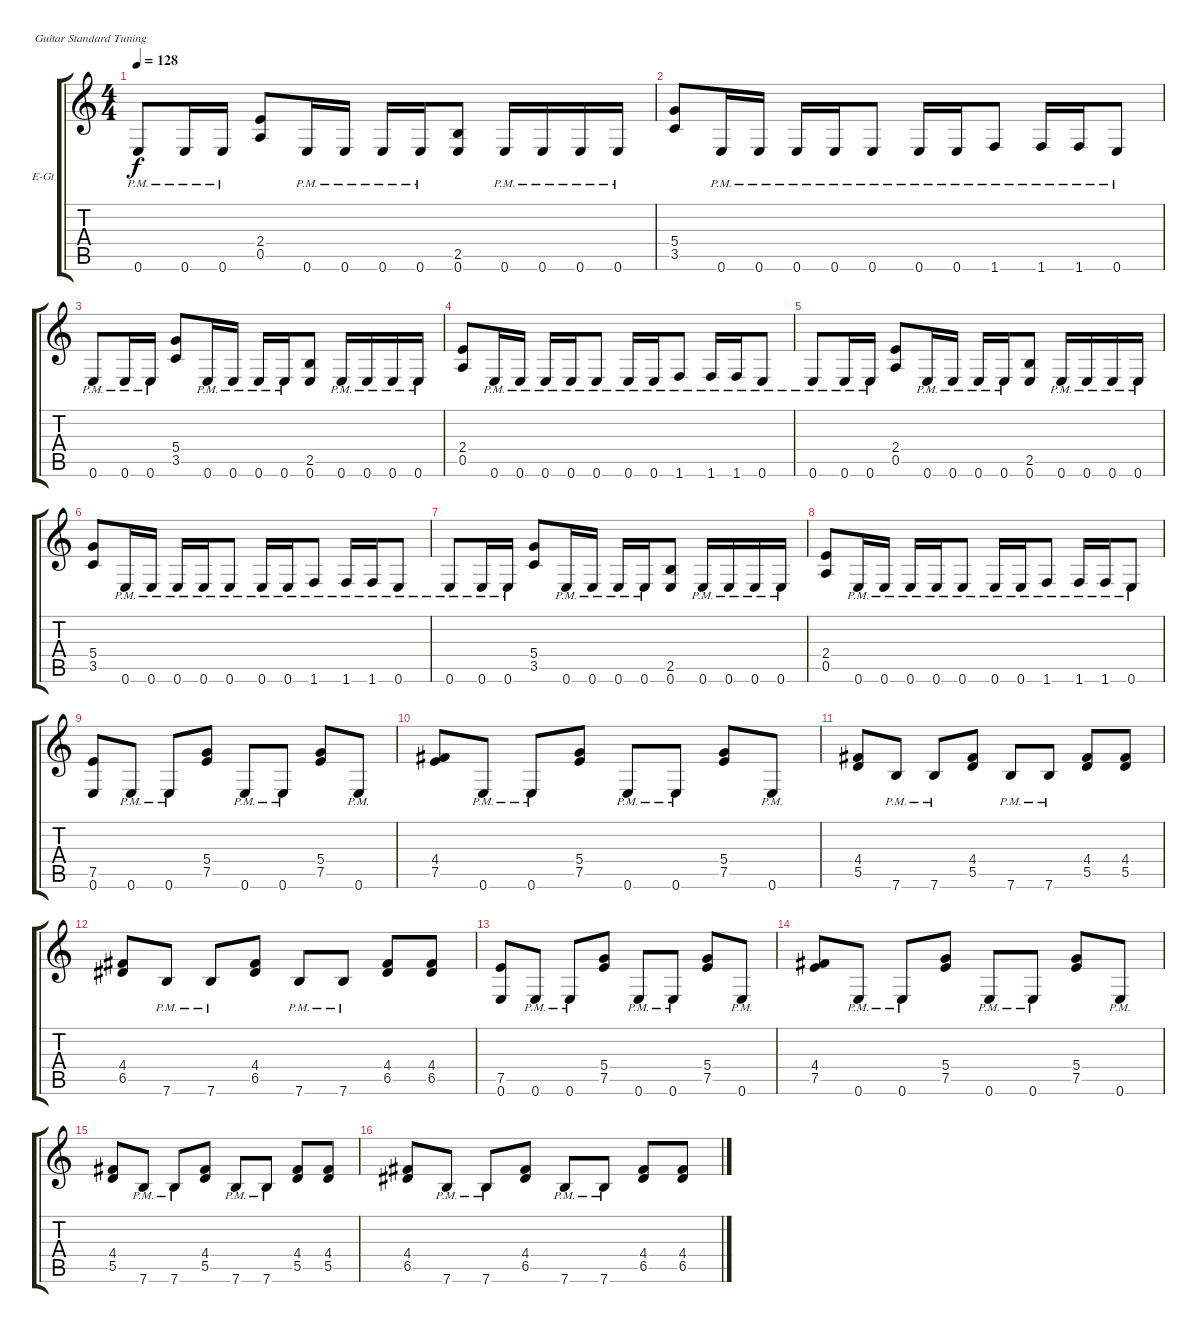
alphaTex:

\defaultSystemsLayout 4
\bracketExtendMode groupsimilarinstruments
\firstSystemTrackNameOrientation horizontal
\otherSystemsTrackNameOrientation horizontal
\track ("Kirk Hammett (Dist.Gtr.2)" "E-Gt") {instrument distortionguitar}
\staff {score tabs}
\tuning (E4 B3 G3 D3 A2 E2)
\ts (4 4)
\tempo 128
\clef g2
\scale
0.515005
\ks c
0.6{pm}.8{dy f} 0.6{pm}.16 0.6{pm}.16 (0.5 2.4).8 0.6{pm}.16 0.6{pm}.16 0.6{pm}.16 0.6{pm}.16 (2.5 0.6).8 0.6{pm}.16 0.6{pm}.16 0.6{pm}.16 0.6{pm}.16 |
\scale
0.487083 (3.5 5.4).8 0.6{pm}.16 0.6{pm}.16 0.6{pm}.16 0.6{pm}.16 0.6{pm}.8 0.6{pm}.16 0.6{pm}.16 1.6{pm}.8 1.6{pm}.16 1.6{pm}.16 0.6{pm}.8 |
\scale
0.513589 0.6{pm}.8 0.6{pm}.16 0.6{pm}.16 (3.5 5.4).8 0.6{pm}.16 0.6{pm}.16 0.6{pm}.16 0.6{pm}.16 (2.5 0.6).8 0.6{pm}.16 0.6{pm}.16 0.6{pm}.16 0.6{pm}.16 |
\scale
0.488643 (0.5 2.4).8 0.6{pm}.16 0.6{pm}.16 0.6{pm}.16 0.6{pm}.16 0.6{pm}.8 0.6{pm}.16 0.6{pm}.16 1.6{pm}.8 1.6{pm}.16 1.6{pm}.16 0.6{pm}.8 |
\scale
0.514519 0.6{pm}.8 0.6{pm}.16 0.6{pm}.16 (0.5 2.4).8 0.6{pm}.16 0.6{pm}.16 0.6{pm}.16 0.6{pm}.16 (2.5 0.6).8 0.6{pm}.16 0.6{pm}.16 0.6{pm}.16 0.6{pm}.16 |
\scale
0.485364 (3.5 5.4).8 0.6{pm}.16 0.6{pm}.16 0.6{pm}.16 0.6{pm}.16 0.6{pm}.8 0.6{pm}.16 0.6{pm}.16 1.6{pm}.8 1.6{pm}.16 1.6{pm}.16 0.6{pm}.8 |
\scale
0.51357 0.6{pm}.8 0.6{pm}.16 0.6{pm}.16 (3.5 5.4).8 0.6{pm}.16 0.6{pm}.16 0.6{pm}.16 0.6{pm}.16 (2.5 0.6).8 0.6{pm}.16 0.6{pm}.16 0.6{pm}.16 0.6{pm}.16 |
\scale
0.488416 (0.5 2.4).8 0.6{pm}.16 0.6{pm}.16 0.6{pm}.16 0.6{pm}.16 0.6{pm}.8 0.6{pm}.16 0.6{pm}.16 1.6{pm}.8 1.6{pm}.16 1.6{pm}.16 0.6{pm}.8 |
(0.6 7.5).8 0.6{pm}.8 0.6{pm}.8 (7.5 5.4).8 0.6{pm}.8 0.6{pm}.8 (7.5 5.4).8 0.6{pm}.8 |
(4.4 7.5).8 0.6{pm}.8 0.6{pm}.8 (7.5 5.4).8 0.6{pm}.8 0.6{pm}.8 (7.5 5.4).8 0.6{pm}.8 |
(4.4 5.5).8 7.6{pm}.8 7.6{pm}.8 (5.5 4.4).8 7.6{pm}.8 7.6{pm}.8 (5.5 4.4).8 (5.5 4.4).8 |
(6.5 4.4).8 7.6{pm}.8 7.6{pm}.8 (6.5 4.4).8 7.6{pm}.8 7.6{pm}.8 (6.5 4.4).8 (6.5 4.4).8 |
(0.6 7.5).8 0.6{pm}.8 0.6{pm}.8 (7.5 5.4).8 0.6{pm}.8 0.6{pm}.8 (7.5 5.4).8 0.6{pm}.8 |
(4.4 7.5).8 0.6{pm}.8 0.6{pm}.8 (7.5 5.4).8 0.6{pm}.8 0.6{pm}.8 (7.5 5.4).8 0.6{pm}.8 |
(4.4 5.5).8 7.6{pm}.8 7.6{pm}.8 (5.5 4.4).8 7.6{pm}.8 7.6{pm}.8 (5.5 4.4).8 (5.5 4.4).8 |
(6.5 4.4).8 7.6{pm}.8 7.6{pm}.8 (6.5 4.4).8 7.6{pm}.8 7.6{pm}.8 (6.5 4.4).8 (6.5 4.4).8
